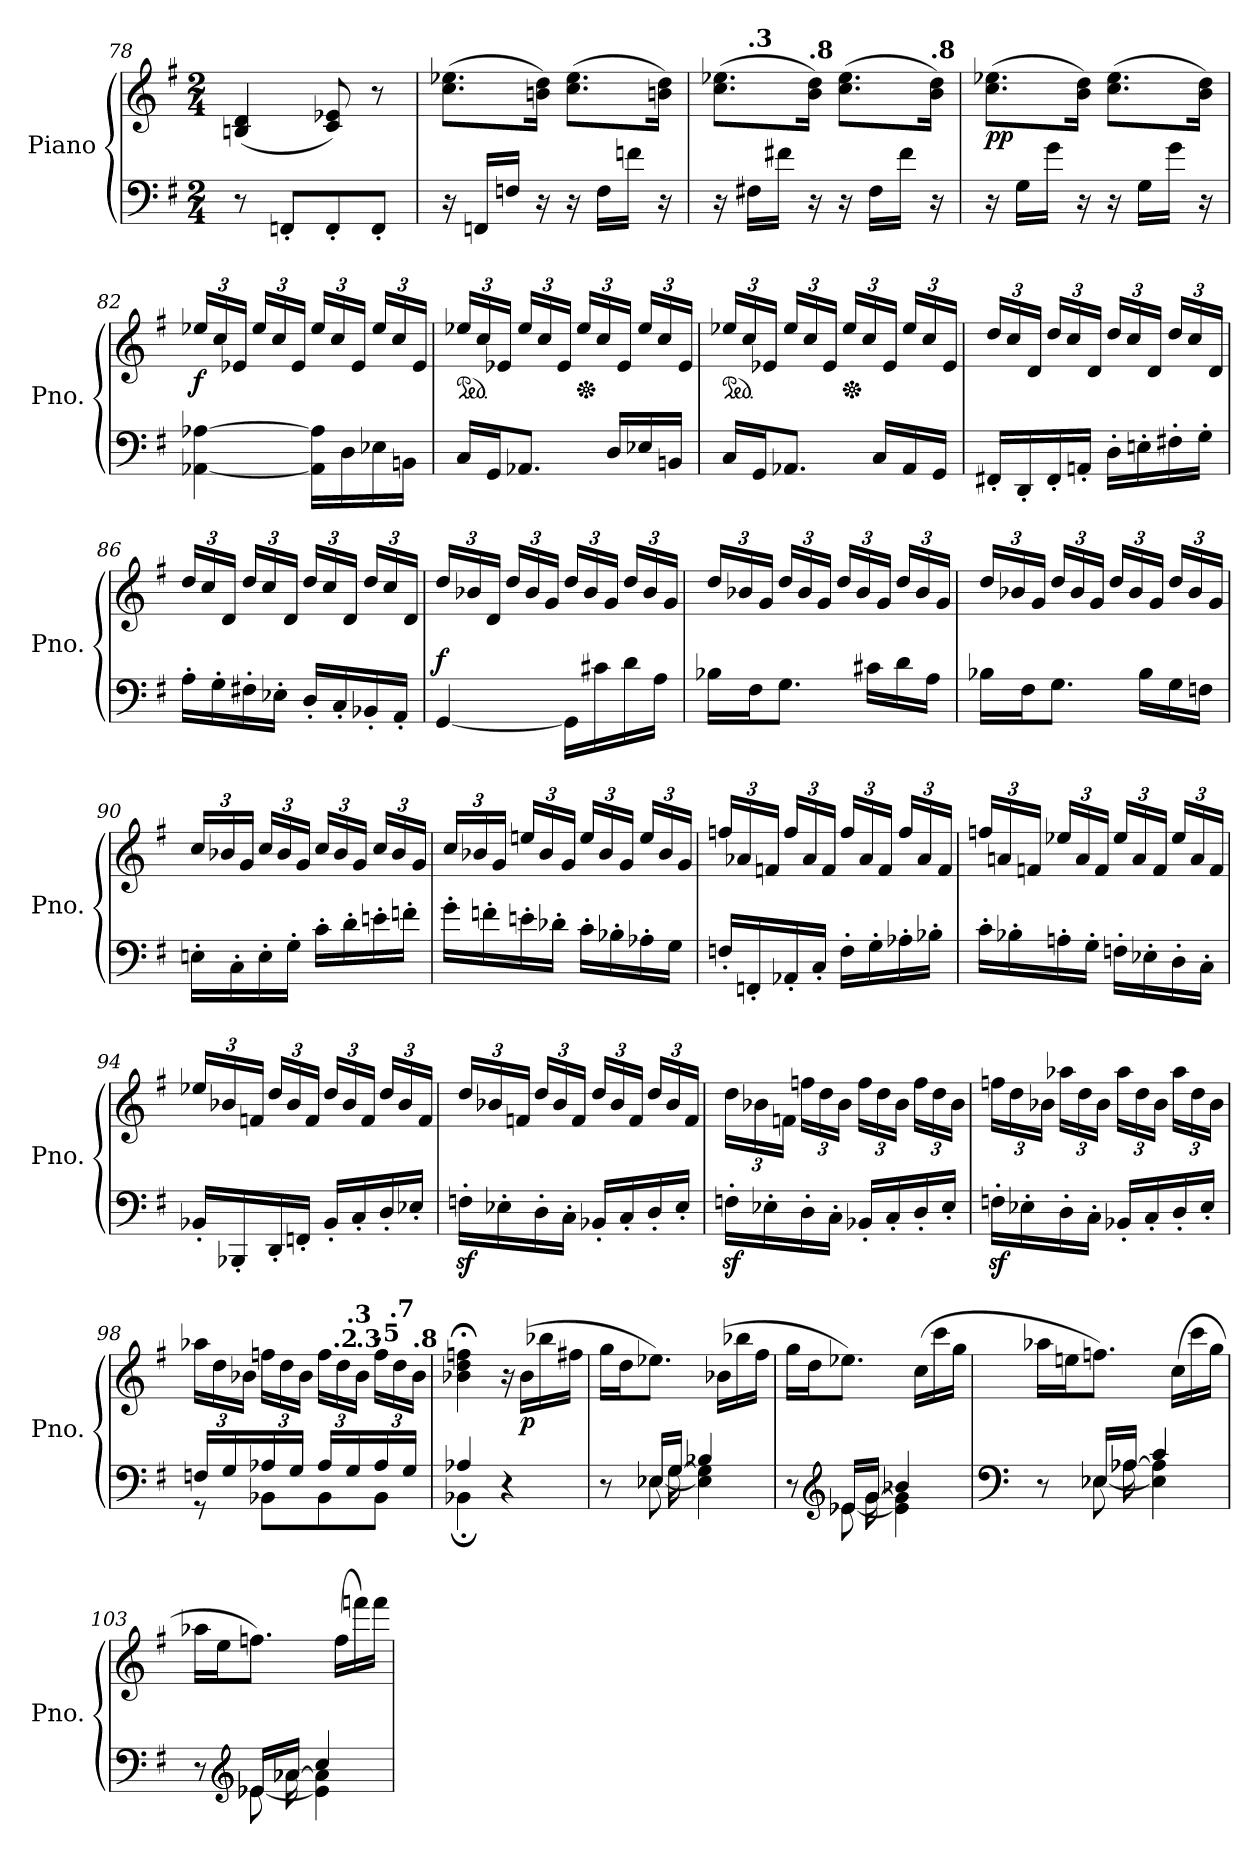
**kern	**kern	**dynam
*part1	*part1	*part1
*staff2	*staff1	*staff1/2
*I"Piano	*	*
*I'Pno.	*	*
*clefF4	*clefG2	*
*k[f#]	*k[f#]	*
*M2/4	*M2/4	*
=78	=78	=78
8r	(<4Bn/ 4d/	.
8FFn'/L	.	.
8FF'/	8c/ 8e-X/)	.
8FF'/J	8r	.
=79	=79	=79
16r	(>8.cc\ 8.ee-X\L	.
16FFn/LL	.	.
16Fn/JJ	.	.
16r	16bn\ 16dd\Jk)	.
16r	(>8.cc\ 8.ee-\L	.
16F\LL	.	.
16fn\JJ	.	.
16r	16bn\ 16dd\Jk)	.
!!LO:LB:g=z
=80	=80	=80
*	*MM95	*
!	!LO:TX:b:t=decresc.	!
*	*^	*
16r	(>8.cc\ 8.ee-X\L	16ryy	.
*	*MM94	*	*
!	!	!LO:TX:a:B:t=.3	!
16F#X\LL	.	4..ryy	.
16f#X\JJ	.	.	.
*	*MM92	*	*
!	!LO:TX:a:B:t=.8	!	!
16r	16b\ 16dd\Jk)	.	.
*	*MM92	*	*
16r	(>8.cc\ 8.ee-\L	.	.
16F#\LL	.	.	.
16f#\JJ	.	.	.
*	*MM89	*	*
!	!LO:TX:a:B:t=.8	!	!
16r	16b\ 16dd\Jk)	.	.
=81	=81	=81	=81
!	!	!	!LO:DY:b
*	*v	*v	*
16r	(>8.cc\ 8.ee-X\L	pp
16G\LL	.	.
16g\JJ	.	.
16r	16b\ 16dd\Jk)	.
16r	(>8.cc\ 8.ee-\L	.
16G\LL	.	.
16g\JJ	.	.
16r	16b\ 16dd\Jk)	.
=82	=82	=82
*	*Xbrackettup	*
*	*MM95	*
!	!	!LO:DY:b
[4AA-X\ [4A-X\	24ee-X/LL	f
.	24cc/	.
.	24e-X/JJ	.
.	24ee-/LL	.
.	24cc/	.
.	24e-/JJ	.
16AA-\] 16A-\]LL	24ee-/LL	.
.	24cc/	.
16D\	.	.
.	24e-/JJ	.
16E-X\	24ee-/LL	.
.	24cc/	.
16BBn\JJ	.	.
.	24e-/JJ	.
=83	=83	=83
*	*ped	*
16C/LL	24ee-X/LL	.
.	24cc/	.
16GG/J	.	.
.	24e-X/JJ	.
8.AA-X/J	24ee-/LL	.
.	24cc/	.
.	24e-/JJ	.
*	*Xped	*
.	24ee-/LL	.
.	24cc/	.
16D/LL	.	.
.	24e-/JJ	.
16E-X/	24ee-/LL	.
.	24cc/	.
16BBn/JJ	.	.
.	24e-/JJ	.
!!LO:LB:g=z
=84	=84	=84
*	*ped	*
16C/LL	24ee-X/LL	.
.	24cc/	.
16GG/J	.	.
.	24e-X/JJ	.
8.AA-X/J	24ee-/LL	.
.	24cc/	.
.	24e-/JJ	.
*	*Xped	*
.	24ee-/LL	.
.	24cc/	.
16C/LL	.	.
.	24e-/JJ	.
16AA-/	24ee-/LL	.
.	24cc/	.
16GG/JJ	.	.
.	24e-/JJ	.
=85	=85	=85
16FF#X'/LL	24dd/LL	.
.	24cc/	.
16DD'/	.	.
.	24d/JJ	.
16FF#'/	24dd/LL	.
.	24cc/	.
16AAn'/JJ	.	.
.	24d/JJ	.
16D'\LL	24dd/LL	.
.	24cc/	.
16En'\	.	.
.	24d/JJ	.
16F#X'\	24dd/LL	.
.	24cc/	.
16G'\JJ	.	.
.	24d/JJ	.
=86	=86	=86
16A'\LL	24dd/LL	.
.	24cc/	.
16G'\	.	.
.	24d/JJ	.
16F#X'\	24dd/LL	.
.	24cc/	.
16E-X'\JJ	.	.
.	24d/JJ	.
16D'/LL	24dd/LL	.
.	24cc/	.
16C'/	.	.
.	24d/JJ	.
16BB-X'/	24dd/LL	.
.	24cc/	.
16AA'/JJ	.	.
.	24d/JJ	.
=87	=87	=87
!	!	!LO:DY:a=2
[4GG/	24dd/LL	f
.	24b-X/	.
.	24d/JJ	.
.	24dd/LL	.
.	24b-/	.
.	24g/JJ	.
16GG\LL]	24dd/LL	.
.	24b-/	.
16c#X\	.	.
.	24g/JJ	.
16d\	24dd/LL	.
.	24b-/	.
16A\JJ	.	.
.	24g/JJ	.
!!LO:LB:g=z
=88	=88	=88
16B-X\LL	24dd/LL	.
.	24b-X/	.
16F#\J	.	.
.	24g/JJ	.
8.G\J	24dd/LL	.
.	24b-/	.
.	24g/JJ	.
.	24dd/LL	.
.	24b-/	.
16c#X\LL	.	.
.	24g/JJ	.
16d\	24dd/LL	.
.	24b-/	.
16A\JJ	.	.
.	24g/JJ	.
=89	=89	=89
16B-X\LL	24dd/LL	.
.	24b-X/	.
16F#\J	.	.
.	24g/JJ	.
8.G\J	24dd/LL	.
.	24b-/	.
.	24g/JJ	.
.	24dd/LL	.
.	24b-/	.
16B-\LL	.	.
.	24g/JJ	.
16G\	24dd/LL	.
.	24b-/	.
16Fn\JJ	.	.
.	24g/JJ	.
=90	=90	=90
16En'\LL	24cc/LL	.
.	24b-X/	.
16C'\	.	.
.	24g/JJ	.
16E'\	24cc/LL	.
.	24b-/	.
16G'\JJ	.	.
.	24g/JJ	.
16c'\LL	24cc/LL	.
.	24b-/	.
16d'\	.	.
.	24g/JJ	.
16en'\	24cc/LL	.
.	24b-/	.
16fn'\JJ	.	.
.	24g/JJ	.
=91	=91	=91
16g'\LL	24cc/LL	.
.	24b-X/	.
16fn'\	.	.
.	24g/JJ	.
16en'\	24een/LL	.
.	24b-/	.
16d-X'\JJ	.	.
.	24g/JJ	.
16c'\LL	24ee/LL	.
.	24b-/	.
16B-X'\	.	.
.	24g/JJ	.
16A-X'\	24ee/LL	.
.	24b-/	.
16G\JJ	.	.
.	24g/JJ	.
!!LO:LB:g=z
=92	=92	=92
16Fn'/LL	24ffn/LL	.
.	24a-X/	.
16FFn'/	.	.
.	24fn/JJ	.
16AA-X'/	24ff/LL	.
.	24a-/	.
16C'/JJ	.	.
.	24f/JJ	.
16F'\LL	24ff/LL	.
.	24a-/	.
16G'\	.	.
.	24f/JJ	.
16A-X'\	24ff/LL	.
.	24a-/	.
16B-X'\JJ	.	.
.	24f/JJ	.
=93	=93	=93
16c'\LL	24ffn/LL	.
.	24an/	.
16B-X'\	.	.
.	24fn/JJ	.
16An'\	24ee-X/LL	.
.	24a/	.
16G'\JJ	.	.
.	24f/JJ	.
16Fn'\LL	24ee-/LL	.
.	24a/	.
16E-X'\	.	.
.	24f/JJ	.
16D'\	24ee-/LL	.
.	24a/	.
16C'\JJ	.	.
.	24f/JJ	.
=94	=94	=94
16BB-X'/LL	24ee-X/LL	.
.	24b-X/	.
16BBB-X'/	.	.
.	24fn/JJ	.
16DD'/	24dd/LL	.
.	24b-/	.
16FFn'/JJ	.	.
.	24f/JJ	.
16BB-'/LL	24dd/LL	.
.	24b-/	.
16C'/	.	.
.	24f/JJ	.
16D'/	24dd/LL	.
.	24b-/	.
16E-X'/JJ	.	.
.	24f/JJ	.
=95	=95	=95
16Fnz<'\LL	24dd/LL	.
.	24b-X/	.
16E-X'\	.	.
.	24fn/JJ	.
16D'\	24dd/LL	.
.	24b-/	.
16C'\JJ	.	.
.	24f/JJ	.
16BB-X'/LL	24dd/LL	.
.	24b-/	.
16C'/	.	.
.	24f/JJ	.
16D'/	24dd/LL	.
.	24b-/	.
16E-'/JJ	.	.
.	24f/JJ	.
!!LO:PB:g=z
=96	=96	=96
16Fnz<'\LL	24dd\LL	.
.	24b-X\	.
16E-X'\	.	.
.	24fn\JJ	.
16D'\	24ffn\LL	.
.	24dd\	.
16C'\JJ	.	.
.	24b-\JJ	.
16BB-X'/LL	24ff\LL	.
.	24dd\	.
16C'/	.	.
.	24b-\JJ	.
16D'/	24ff\LL	.
.	24dd\	.
16E-'/JJ	.	.
.	24b-\JJ	.
=97	=97	=97
16Fnz<'\LL	24ffn\LL	.
.	24dd\	.
16E-X'\	.	.
.	24b-X\JJ	.
16D'\	24aa-X\LL	.
.	24dd\	.
16C'\JJ	.	.
.	24b-\JJ	.
16BB-X'/LL	24aa-\LL	.
.	24dd\	.
16C'/	.	.
.	24b-\JJ	.
16D'/	24aa-\LL	.
.	24dd\	.
16E-'/JJ	.	.
.	24b-\JJ	.
=98	=98	=98
*^	*^	*
16Fn/LL	8r	24aa-X\LL	4ryy	.
.	.	24dd\	.	.
16G/	.	.	.	.
.	.	24b-X\JJ	.	.
16A-X/	8BB-X\L	24ffn\LL	.	.
.	.	24dd\	.	.
16G/JJ	.	.	.	.
.	.	24b-\JJ	.	.
*	*	*MM95	*	*
16A-/LL	8BB-\	24ff\LL	16ryy	.
*	*	*MM89	*	*
!	!	!LO:TX:a:B:t=.2	!	!
.	.	24dd\	.	.
*	*	*MM86	*	*
!	!	!	!LO:TX:a:B:t=.3	!
16G/	.	.	8.ryy	.
*	*	*MM83	*	*
!	!	!LO:TX:a:B:t=.3	!	!
.	.	24b-\JJ	.	.
*	*	*MM77	*	*
!	!	!LO:TX:a:B:t=.5	!	!
16A-/	8BB-\J	24ff\LL	.	.
*	*	*MM71	*	*
!	!	!LO:TX:a:B:t=.7	!	!
.	.	24dd\	.	.
16G/JJ	.	.	.	.
*	*	*MM65	*	*
!	!	!LO:TX:a:B:t=.8	!	!
.	.	24b-\JJ	.	.
*	*	*v	*v	*
=99	=99	=99	=99
4A-X/	4BB-X;\	4b-X\;< 4dd\;< 4ffn\;<	.
4r	4ryy	16r	.
*	*	*MM92	*
!	!	!	!LO:DY:b
.	.	(>16b-\LL	p
.	.	16bb-X\	.
.	.	16ff#X\JJ	.
!!LO:PB:g=z
=100	=100	=100	=100
*	*^	*	*
8r	8ryy	8.ryy	16gg\LL	.
.	.	.	16dd\J	.
16E-X/LL	[8E-\	.	8.ee-X\J)	.
16G/JJ	.	[16G\	.	.
4B-X/	4E-\] 4G\]	4ryy	.	.
.	.	.	(>16b-X\LL	.
.	.	.	16bb-X\	.
.	.	.	16ff#\JJ	.
=101	=101	=101	=101	=101
8r	8ryy	8.ryy	16gg\LL	.
.	.	.	16dd\J	.
*clefG2	*	*	*	*
16e-X/LL	[8e-\	.	8.ee-X\J)	.
16g/JJ	.	[16g\	.	.
4b-X/	4e-\] 4g\]	4ryy	.	.
.	.	.	(>16cc\LL	.
.	.	.	16ccc\	.
.	.	.	16gg\JJ	.
=102	=102	=102	=102	=102
*clefF4	*	*	*	*
8r	8ryy	8.ryy	16aa-X\LL	.
.	.	.	16een\J	.
16E-X/LL	[8E-\	.	8.ffn\J)	.
16A-X/JJ	.	[16A-\	.	.
4c/	4E-\] 4A-\]	4ryy	.	.
.	.	.	(>16cc\LL	.
.	.	.	16ccc\	.
.	.	.	16gg\JJ	.
=103	=103	=103	=103	=103
8r	8ryy	8.ryy	16aa-X\LL	.
.	.	.	16ee\J	.
*clefG2	*	*	*	*
16e-X/LL	[8e-\	.	8.ffn\J)	.
16a-X/JJ	.	[16a-\	.	.
4cc/	4e-\] 4a-\]	4ryy	.	.
.	.	.	(>16ff\LL	.
.	.	.	16fffn\)	.
.	.	.	16fff\JJ	.
*v	*v	*v	*	*
=	=	=
*-	*-	*-
